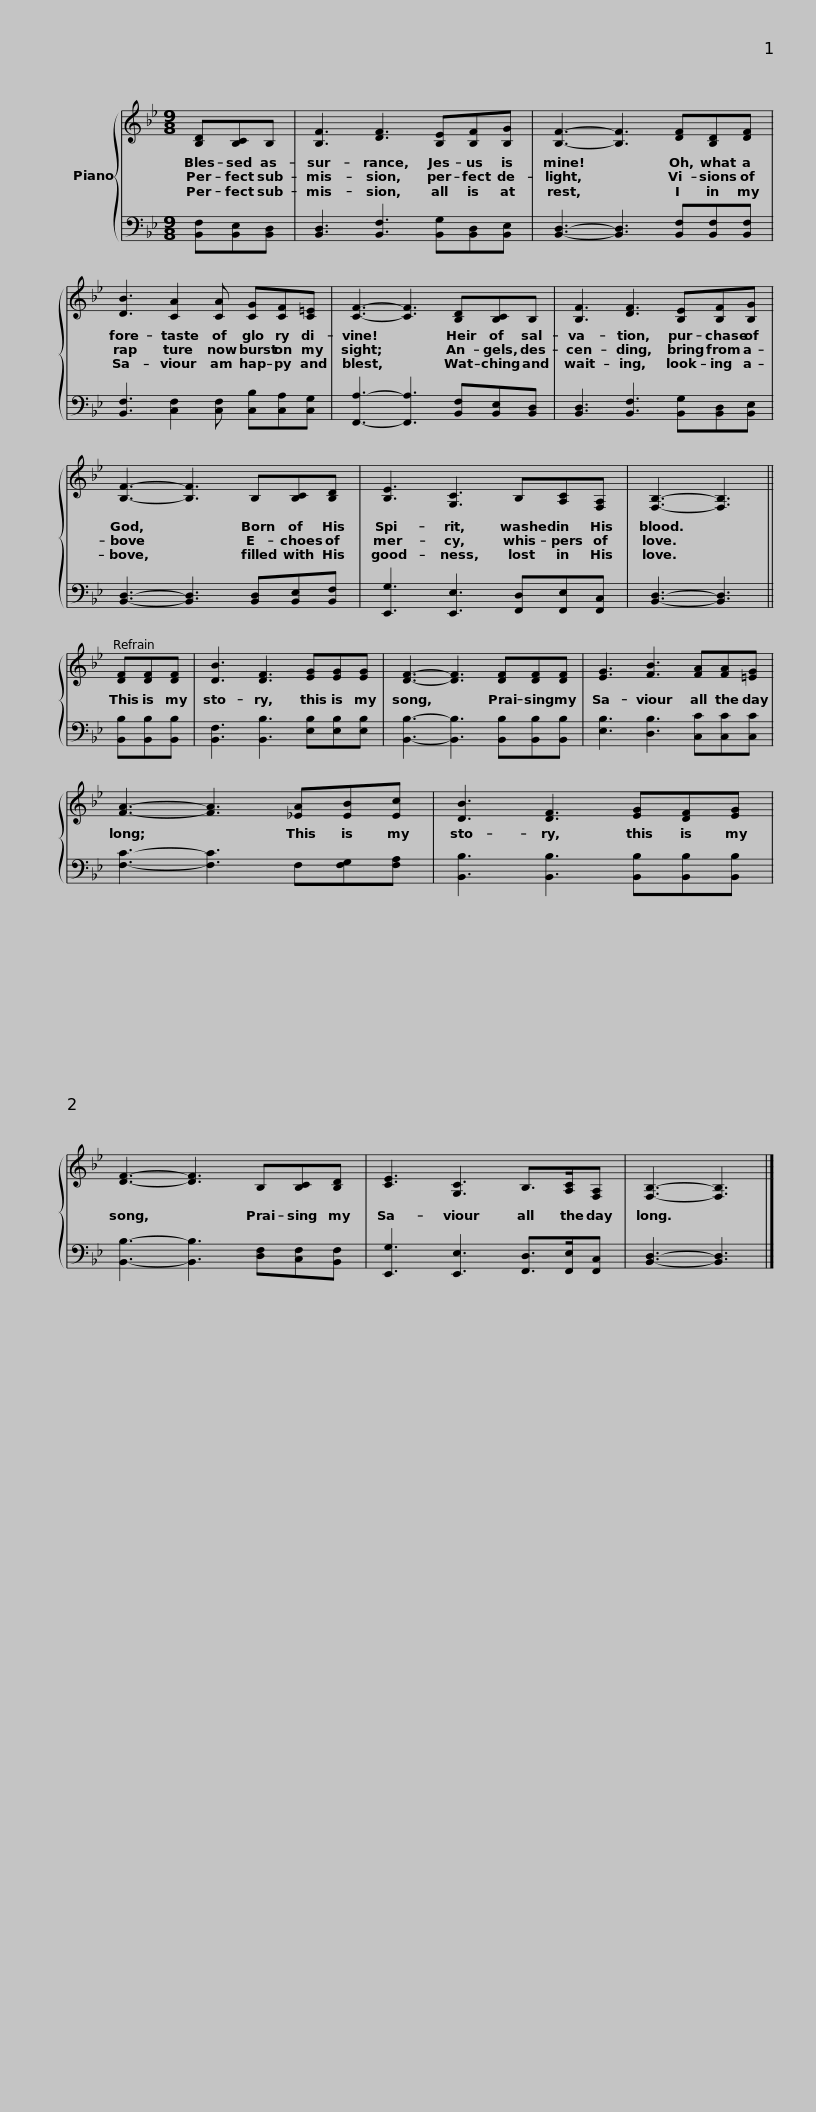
X:1
%%score { 1 | 2 }
L:1/8
M:9/8
I:linebreak $
K:Bb
V:1 treble
V:2 bass
V:1
 [B,D][B,C]B, | [B,F]3 [DF]3 [B,E][B,F][B,G] | [B,F]3- [B,F]3 [DF][B,D][DF] |$ [DB]3 [CA]2 [CA] [CG][CF][C=E] | [CF]3- [CF]3 [B,D][B,C]B, | %5
 [B,F]3 [DF]3 [B,E][B,F][B,G] |$ [B,F]3- [B,F]3 B,[B,C][B,D] | [B,E]3 [G,C]3 B,[A,C][F,A,] | [F,B,]3- [F,B,]3 ||$ [DF][DF][DF] | %10
 [DB]3 [DF]3 [EG][EG][EG] | [DF]3- [DF]3 [DF][DF][DF] | [EG]3 [FB]3 [FA][FA][=EG] | [FA]3- [FA]3 [_EA][EB][Ec] |$ [DB]3 [DF]3 [EG][DF][EG] | %15
 [DF]3- [DF]3 B,[B,C][B,D] | [CE]3 [G,C]3 B,>[A,C][F,A,] | [F,B,]3- [F,B,]3 |] %18
V:2
 [B,,F,][B,,E,][B,,D,] | [B,,D,]3 [B,,F,]3 [B,,G,][B,,D,][B,,E,] | [B,,D,]3- [B,,D,]3 [B,,F,][B,,F,][B,,F,] |$ [B,,F,]3 [C,F,]2 [C,F,] [C,B,][C,A,][C,G,] | [F,,A,]3- [F,,A,]3 [B,,F,][B,,E,][B,,D,] | %5
 [B,,D,]3 [B,,F,]3 [B,,G,][B,,D,][B,,E,] |$ [B,,D,]3- [B,,D,]3 [B,,D,][B,,E,][B,,F,] | [E,,G,]3 [E,,E,]3 [F,,D,][F,,E,][F,,C,] | [B,,D,]3- [B,,D,]3 ||$ [B,,B,][B,,B,][B,,B,] | %10
 [B,,F,]3 [B,,B,]3 [E,B,][E,B,][E,B,] | [B,,B,]3- [B,,B,]3 [B,,B,][B,,B,][B,,B,] | [E,B,]3 [D,B,]3 [C,C][C,C][C,C] | [F,C]3- [F,C]3 F,[F,G,][F,A,] |$ [B,,B,]3 [B,,B,]3 [B,,B,][B,,B,][B,,B,] | %15
 [B,,B,]3- [B,,B,]3 [D,F,][C,F,][B,,F,] | [E,,G,]3 [E,,E,]3 [F,,D,]>[F,,E,][F,,C,] | [B,,D,]3- [B,,D,]3 |] %18
